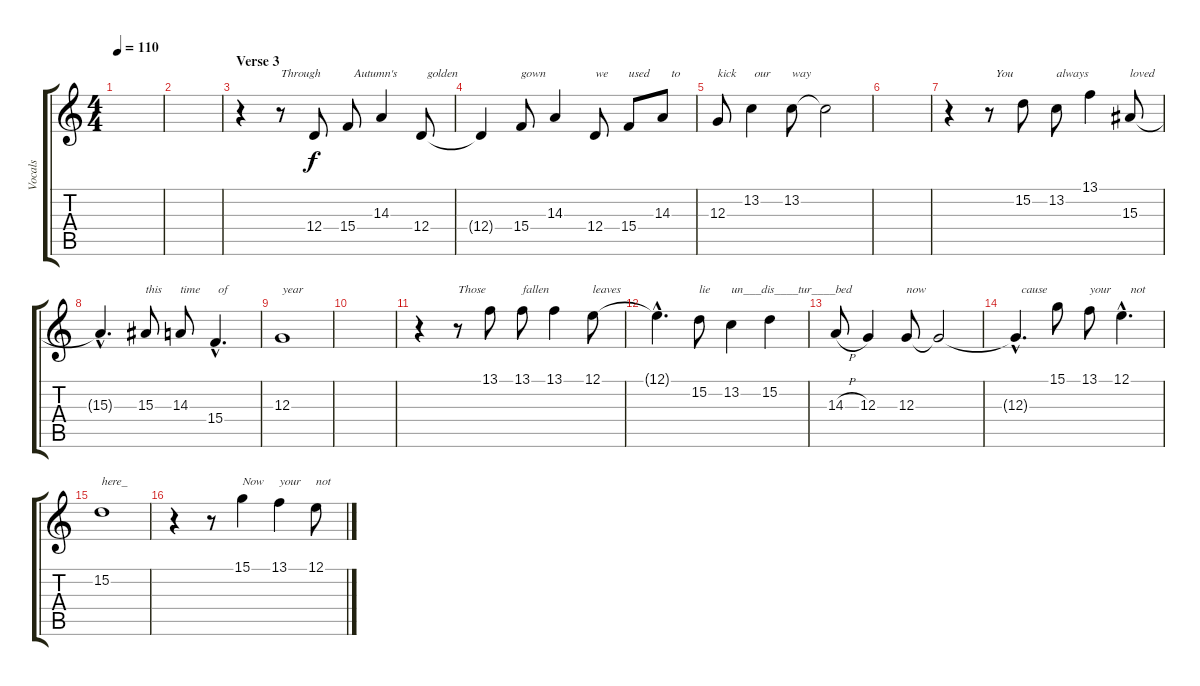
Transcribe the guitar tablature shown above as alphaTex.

\track ("Vocals" "Vocals") {instrument lead6voice}
\staff {score tabs}
\tuning (E4 B3 G3 D3 A2 E2) {hide}
\ts (4 4)
\tempo 110
\clef g2
\ks c
|
|
\section ("" "Verse 3")
r.4 r.8{txt "Through"} 12.4.8 15.4.8{txt "  Autumn's"} 14.3.4 12.4.8{txt "  golden"} |
12.4{t}.4 15.4.8{txt "gown"} 14.3.4 12.4.8{txt "we"} 15.4.8{txt "used"} 14.3.8{txt "   to"} |
12.3.8{txt "kick"} 13.2.4{txt " our"} 13.2.8{txt "way"} 13.2{t}.2 |
|
r.4 r.8{txt "  You"} 15.2.8 13.2.8{txt "always"} 13.1.4 15.3.8{txt "loved"} |
15.3{hac t}.4{d} 15.3.8{txt "this"} 14.3.8{txt "time"} 15.4{hac}.4{d txt " of"} |
12.3.1{txt "year"} |
|
r.4 r.8{txt "Those"} 13.1.8 13.1.8{txt "fallen"} 13.1.4 12.1.8{txt "leaves"} |
12.1{hac t}.4{d} 15.2.8{txt "lie"} 13.2.4{txt "un___dis____tur____bed"} 15.2.4 |
14.3{h}.8 12.3.4 12.3.8{txt "now"} 12.3{t}.2 |
12.3{hac t}.4{d txt "  cause"} 15.1.8 13.1.8{txt "your"} 12.1{hac}.4{d txt "   not"} |
15.2.1{txt "here_"} |
r.4 r.8 15.1.4{txt "Now"} 13.1.4{txt "your"} 12.1.8{txt "not"}
